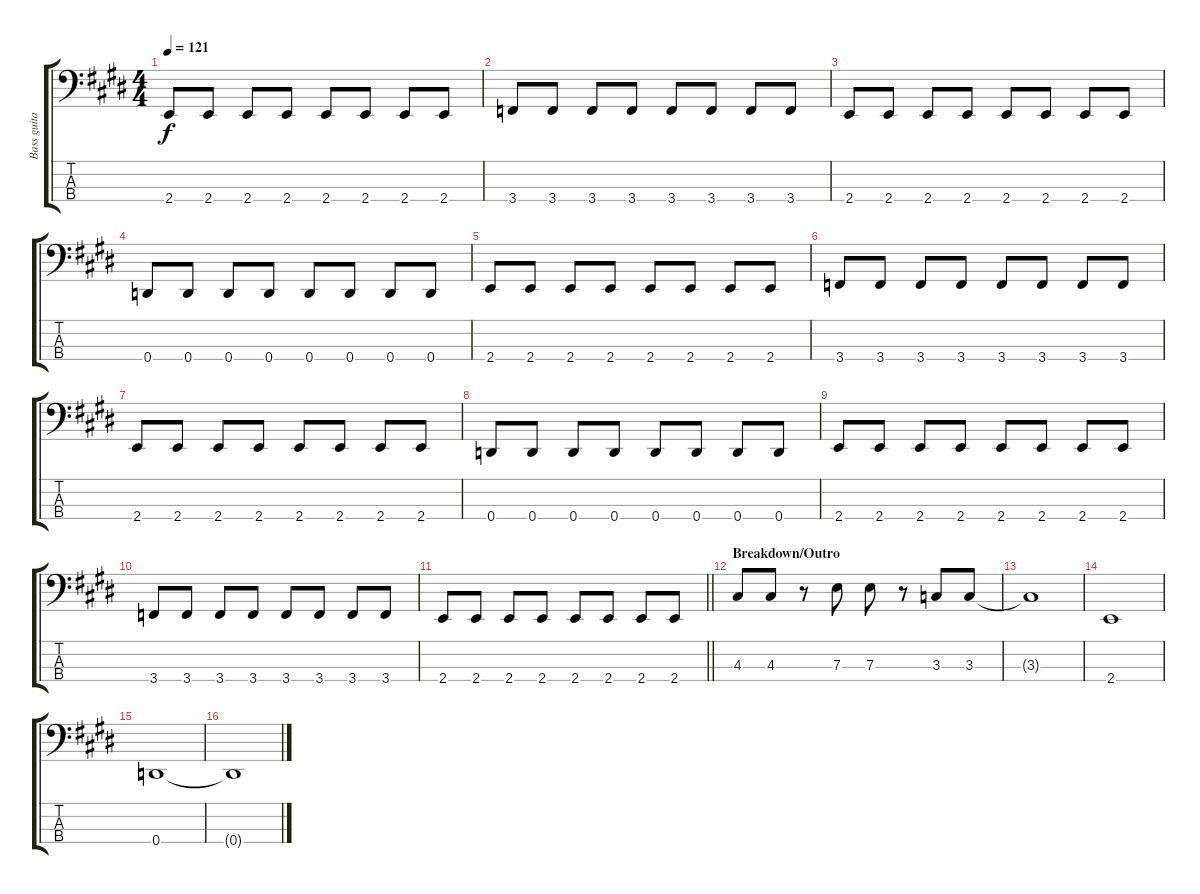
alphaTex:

\track ("Bass guitar" "Bass guita") {instrument electricbassfinger}
\staff {score tabs}
\tuning (G2 D2 A1 D1) {hide}
\ts (4 4)
\tempo 121
\clef f4
\ks c#minor
2.4.8{dy f} 2.4.8 2.4.8 2.4.8 2.4.8 2.4.8 2.4.8 2.4.8 |
3.4.8 3.4.8 3.4.8 3.4.8 3.4.8 3.4.8 3.4.8 3.4.8 |
2.4.8 2.4.8 2.4.8 2.4.8 2.4.8 2.4.8 2.4.8 2.4.8 |
0.4.8 0.4.8 0.4.8 0.4.8 0.4.8 0.4.8 0.4.8 0.4.8 |
2.4.8 2.4.8 2.4.8 2.4.8 2.4.8 2.4.8 2.4.8 2.4.8 |
3.4.8 3.4.8 3.4.8 3.4.8 3.4.8 3.4.8 3.4.8 3.4.8 |
2.4.8 2.4.8 2.4.8 2.4.8 2.4.8 2.4.8 2.4.8 2.4.8 |
0.4.8 0.4.8 0.4.8 0.4.8 0.4.8 0.4.8 0.4.8 0.4.8 |
2.4.8 2.4.8 2.4.8 2.4.8 2.4.8 2.4.8 2.4.8 2.4.8 |
3.4.8 3.4.8 3.4.8 3.4.8 3.4.8 3.4.8 3.4.8 3.4.8 |
\barLineRight lightlight
2.4.8 2.4.8 2.4.8 2.4.8 2.4.8 2.4.8 2.4.8 2.4.8 |
\section ("" "Breakdown/Outro")
4.3.8 4.3.8 r.8 7.3.8 7.3.8 r.8 3.3.8 3.3.8 |
3.3{t}.1 |
2.4.1 |
0.4.1 |
0.4{t}.1
